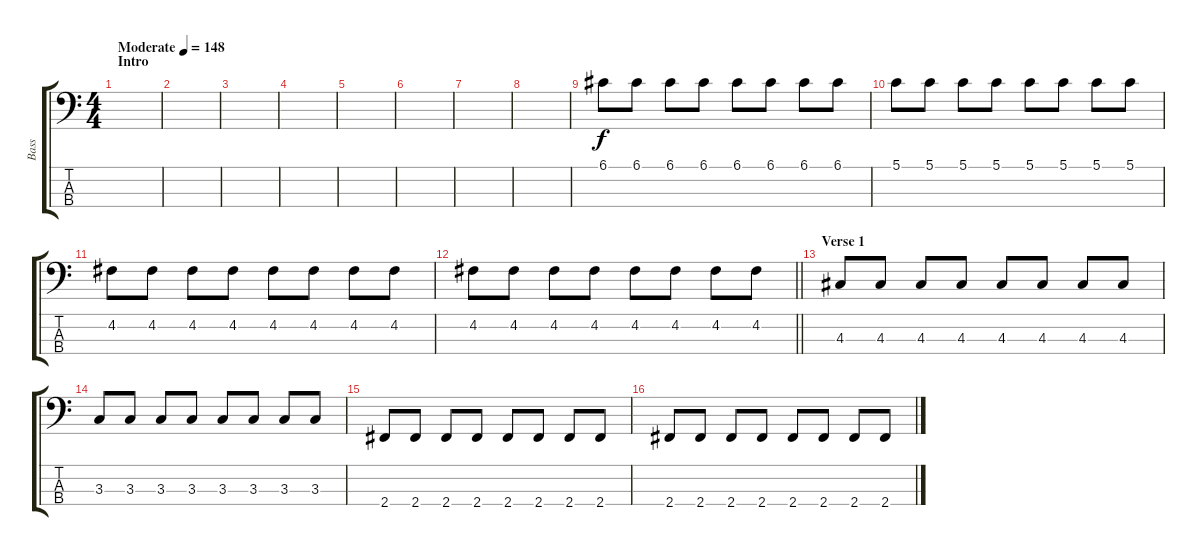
\track ("Bass" "Bass") {instrument electricbasspick}
\staff {score tabs}
\tuning (G2 D2 A1 E1) {hide}
\ts (4 4)
\section ("" "Intro")
\tempo (148 "Moderate")
\clef f4
\ks c
|
|
|
|
|
|
|
|
6.1.8 6.1.8 6.1.8 6.1.8 6.1.8 6.1.8 6.1.8 6.1.8 |
5.1.8 5.1.8 5.1.8 5.1.8 5.1.8 5.1.8 5.1.8 5.1.8 |
4.2.8 4.2.8 4.2.8 4.2.8 4.2.8 4.2.8 4.2.8 4.2.8 |
\barLineRight lightlight
4.2.8 4.2.8 4.2.8 4.2.8 4.2.8 4.2.8 4.2.8 4.2.8 |
\section ("" "Verse 1")
4.3.8 4.3.8 4.3.8 4.3.8 4.3.8 4.3.8 4.3.8 4.3.8 |
3.3.8 3.3.8 3.3.8 3.3.8 3.3.8 3.3.8 3.3.8 3.3.8 |
2.4.8 2.4.8 2.4.8 2.4.8 2.4.8 2.4.8 2.4.8 2.4.8 |
2.4.8 2.4.8 2.4.8 2.4.8 2.4.8 2.4.8 2.4.8 2.4.8
